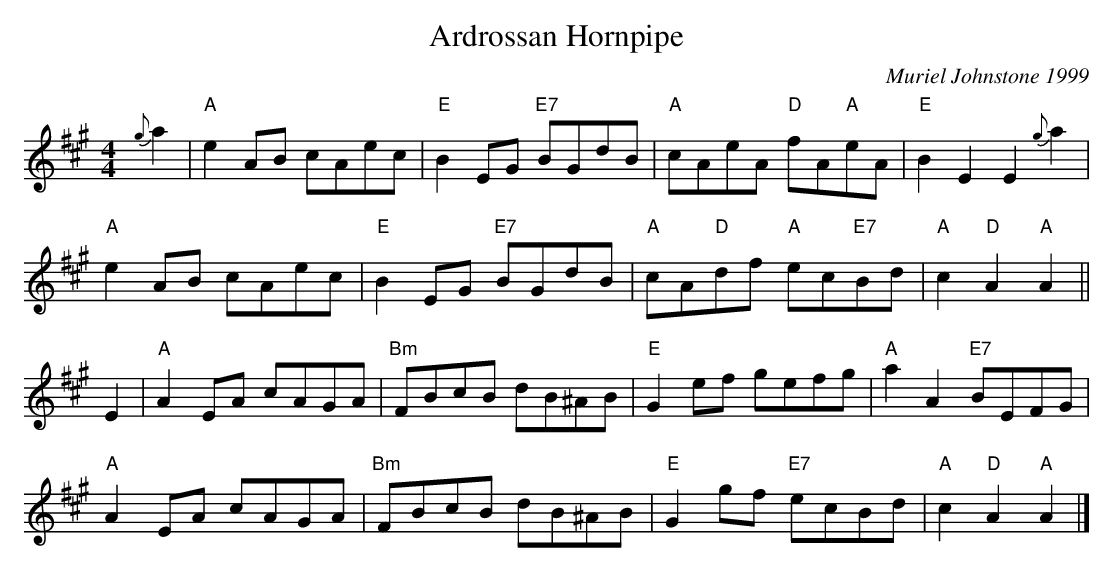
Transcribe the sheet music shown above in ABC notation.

X:1
T: Ardrossan Hornpipe
C: Muriel Johnstone 1999
M: 4/4
L: 1/8
K: A
{g}a2 |\
"A"e2AB cAec | "E"B2EG "E7"BGdB | "A"cAeA "D"fA"A"eA | "E"B2E2 E2{g}a2 |
"A"e2AB cAec | "E"B2EG "E7"BGdB | "A"cA"D"df "A"ec"E7"Bd | "A"c2"D"A2 "A"A2 ||
E2 |\
"A"A2EA cAGA | "Bm"FBcB dB^AB | "E"G2ef gefg | "A"a2A2 "E7"BEFG |
"A"A2EA cAGA | "Bm"FBcB dB^AB | "E"G2gf "E7"ecBd | "A"c2"D"A2 "A"A2 |]
